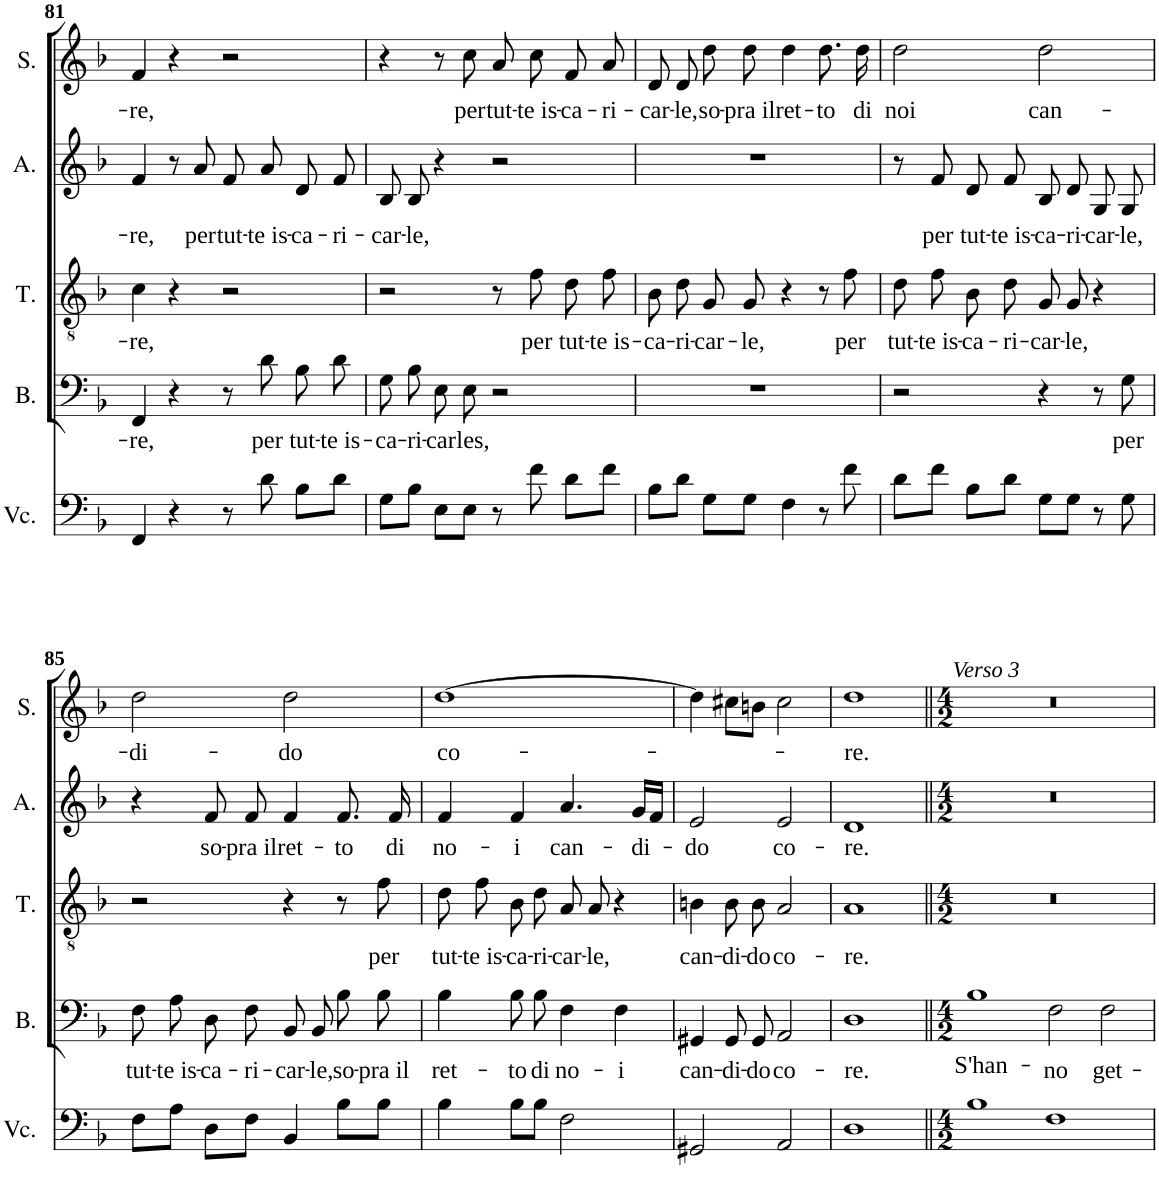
**kern	**kern	**text	**kern	**text	**kern	**text	**kern	**text
*part5	*part4	*part4	*part3	*part3	*part2	*part2	*part1	*part1
*staff5	*staff4	*staff4	*staff3	*staff3	*staff2	*staff2	*staff1	*staff1
*I"B.C.	*I"Basse	*	*I"Ténor	*	*I"Alto	*	*I"Soprano	*
*	*I'B.	*	*I'T.	*	*I'A.	*	*I'S.	*
!!LO:PB:g=z
*clefF4	*clefF4	*	*clefGv2	*	*clefG2	*	*clefG2	*
*k[b-]	*k[b-]	*	*k[b-]	*	*k[b-]	*	*k[b-]	*
*F:	*F:	*	*F:	*	*F:	*	*F:	*
*M4/4	*M4/4	*	*M4/4	*	*M4/4	*	*M4/4	*
*met(c)	*met(c)	*	*met(c)	*	*met(c)	*	*met(c)	*
=81	=81	=81	=81	=81	=81	=81	=81	=81
!	!	!LO:LY:b	!	!LO:LY:b	!	!LO:LY:b	!	!LO:LY:b
4FF/	4FF/	-re,	4c\	-re,	4f/	-re,	4f/	-re,
4r	4r	.	4r	.	8r	.	4r	.
!	!	!	!	!	!	!LO:LY:b	!	!
.	.	.	.	.	8a/	per	.	.
!	!	!	!	!	!	!LO:LY:b	!	!
8r	8r	.	2r	.	8f/	tut-	2r	.
!	!	!LO:LY:b	!	!	!	!LO:LY:b	!	!
8d\	8d\	per	.	.	8a/	te is-	.	.
!	!	!LO:LY:b	!	!	!	!LO:LY:b	!	!
8B-\L	8B-\L	tut-	.	.	8d/	-ca-	.	.
!	!	!LO:LY:b	!	!	!	!LO:LY:b	!	!
8d\J	8d\J	te is-	.	.	8f/	-ri-	.	.
=82	=82	=82	=82	=82	=82	=82	=82	=82
!	!	!LO:LY:b	!	!	!	!LO:LY:b	!	!
8G\L	8G\L	-ca-	2r	.	8B-/	-car-	4r	.
!	!	!LO:LY:b	!	!	!	!LO:LY:b	!	!
8B-\J	8B-\J	-ri-	.	.	8B-/	-le,	.	.
!	!	!LO:LY:b	!	!	!	!	!	!
8E\L	8E\L	-car	.	.	4r	.	8r	.
!	!	!LO:LY:b	!	!	!	!	!	!LO:LY:b
8E\J	8E\J	les,	.	.	.	.	8cc\	per
!	!	!	!	!	!	!	!	!LO:LY:b
8r	2r	.	8r	.	2r	.	8a/	tut-
!	!	!	!	!LO:LY:b	!	!	!	!LO:LY:b
8f\	.	.	8f\	per	.	.	8cc\	te is-
!	!	!	!	!LO:LY:b	!	!	!	!LO:LY:b
8d\L	.	.	8d\L	tut-	.	.	8f/	-ca-
!	!	!	!	!LO:LY:b	!	!	!	!LO:LY:b
8f\J	.	.	8f\J	te is-	.	.	8a/	-ri-
=83	=83	=83	=83	=83	=83	=83	=83	=83
!	!	!	!	!LO:LY:b	!	!	!	!LO:LY:b
8B-\L	1r	.	8B-\L	-ca-	1r	.	8d/	-car-
!	!	!	!	!LO:LY:b	!	!	!	!LO:LY:b
8d\J	.	.	8d\J	-ri-	.	.	8d/	-le,
!	!	!	!	!LO:LY:b	!	!	!	!LO:LY:b
8G\L	.	.	8G/L	-car-	.	.	8dd\	so-
!	!	!	!	!LO:LY:b	!	!	!	!LO:LY:b
8G\J	.	.	8G/J	-le,	.	.	8dd\	pra il
!	!	!	!	!	!	!	!	!LO:LY:b
4F\	.	.	4r	.	.	.	4dd\	ret-
!	!	!	!	!	!	!	!	!LO:LY:b
8r	.	.	8r	.	.	.	8.dd\	-to
!	!	!	!	!LO:LY:b	!	!	!	!
8f\	.	.	8f\	per	.	.	.	.
!	!	!	!	!	!	!	!	!LO:LY:b
.	.	.	.	.	.	.	16dd\	di
=84	=84	=84	=84	=84	=84	=84	=84	=84
!	!	!	!	!LO:LY:b	!	!	!	!LO:LY:b
8d\L	2r	.	8d\L	tut-	8r	.	2dd\	noi
!	!	!	!	!LO:LY:b	!	!LO:LY:b	!	!
8f\J	.	.	8f\J	te is-	8f/	per	.	.
!	!	!	!	!LO:LY:b	!	!LO:LY:b	!	!
8B-\L	.	.	8B-\L	-ca-	8d/	tut-	.	.
!	!	!	!	!LO:LY:b	!	!LO:LY:b	!	!
8d\J	.	.	8d\J	-ri-	8f/	te is-	.	.
!	!	!	!	!LO:LY:b	!	!LO:LY:b	!	!LO:LY:b
8G\L	4r	.	8G/L	-car-	8B-/	-ca-	2dd\	can-
!	!	!	!	!LO:LY:b	!	!LO:LY:b	!	!
8G\J	.	.	8G/J	-le,	8d/	-ri-	.	.
!	!	!	!	!	!	!LO:LY:b	!	!
8r	8r	.	4r	.	8G/	-car-	.	.
!	!	!LO:LY:b	!	!	!	!LO:LY:b	!	!
8G\	8G\	per	.	.	8G/	-le,	.	.
!!LO:LB:g=z
=85	=85	=85	=85	=85	=85	=85	=85	=85
!	!	!LO:LY:b	!	!	!	!	!	!LO:LY:b
8F\L	8F\L	tut-	2r	.	4r	.	2dd\	-di-
!	!	!LO:LY:b	!	!	!	!	!	!
8A\J	8A\J	te is-	.	.	.	.	.	.
!	!	!LO:LY:b	!	!	!	!LO:LY:b	!	!
8D\L	8D\L	-ca-	.	.	8f/	so-	.	.
!	!	!LO:LY:b	!	!	!	!LO:LY:b	!	!
8F\J	8F\J	-ri-	.	.	8f/	pra il	.	.
!	!	!LO:LY:b	!	!	!	!LO:LY:b	!	!LO:LY:b
4BB-/	8BB-/L	-car-	4r	.	4f/	ret-	2dd\	-do
!	!	!LO:LY:b	!	!	!	!	!	!
.	8BB-/J	-le,	.	.	.	.	.	.
!	!	!LO:LY:b	!	!	!	!LO:LY:b	!	!
8B-\L	8B-\L	so-	8r	.	8.f/	-to	.	.
!	!	!LO:LY:b	!	!LO:LY:b	!	!	!	!
8B-\J	8B-\J	pra il	8f\	per	.	.	.	.
!	!	!	!	!	!	!LO:LY:b	!	!
.	.	.	.	.	16f/	di	.	.
=86	=86	=86	=86	=86	=86	=86	=86	=86
!	!	!LO:LY:b	!	!LO:LY:b	!	!LO:LY:b	!	!LO:LY:b
4B-\	4B-\	ret-	8d\L	tut-	4f/	no-	[1dd	co-
!	!	!	!	!LO:LY:b	!	!	!	!
.	.	.	8f\J	te is-	.	.	.	.
!	!	!LO:LY:b	!	!LO:LY:b	!	!LO:LY:b	!	!
8B-\L	8B-\L	-to	8B-\L	-ca-	4f/	-i	.	.
!	!	!LO:LY:b	!	!LO:LY:b	!	!	!	!
8B-\J	8B-\J	di	8d\J	-ri-	.	.	.	.
!	!	!LO:LY:b	!	!LO:LY:b	!	!LO:LY:b	!	!
2F\	4F\	no-	8A/L	-car-	4.a/	can-	.	.
!	!	!	!	!LO:LY:b	!	!	!	!
.	.	.	8A/J	-le,	.	.	.	.
!	!	!LO:LY:b	!	!	!	!	!	!
.	4F\	-i	4r	.	.	.	.	.
!	!	!	!	!	!	!LO:LY:b	!	!
.	.	.	.	.	16g/LL	-di-	.	.
.	.	.	.	.	16f/JJ	.	.	.
=87	=87	=87	=87	=87	=87	=87	=87	=87
!	!	!LO:LY:b	!	!LO:LY:b	!	!LO:LY:b	!	!
2GG#X/	4GG#X/	can-	4Bn\	can-	2e/	-do	4dd\]	.
!	!	!LO:LY:b	!	!LO:LY:b	!	!	!	!
.	8GG#/L	-di-	8B\L	-di-	.	.	8cc#X\L	.
!	!	!LO:LY:b	!	!LO:LY:b	!	!	!	!
.	8GG#/J	-do	8B\J	-do	.	.	8bn\J	.
!	!	!LO:LY:b	!	!LO:LY:b	!	!LO:LY:b	!	!
2AA/	2AA/	co-	2A/	co-	2e/	co-	2cc#\	.
=88	=88	=88	=88	=88	=88	=88	=88	=88
!	!	!LO:LY:b	!	!LO:LY:b	!	!LO:LY:b	!	!LO:LY:b
1D	1D	-re.	1A	-re.	1d	-re.	1dd	-re.
=89||	=89||	=89||	=89||	=89||	=89||	=89||	=89||	=89||
*M4/2	*M4/2	*	*M4/2	*	*M4/2	*	*M4/2	*
!	!	!	!	!	!	!	!LO:TX:a:i:t=Verso 3	!
!	!	!LO:LY:b	!	!	!	!	!	!
1B-	1B-	S'han-	0r	.	0r	.	0r	.
!	!	!LO:LY:b	!	!	!	!	!	!
1F	2F\	-no	.	.	.	.	.	.
!	!	!LO:LY:b	!	!	!	!	!	!
.	2F\	get-	.	.	.	.	.	.
=	=	=	=	=	=	=	=	=
*-	*-	*-	*-	*-	*-	*-	*-	*-
